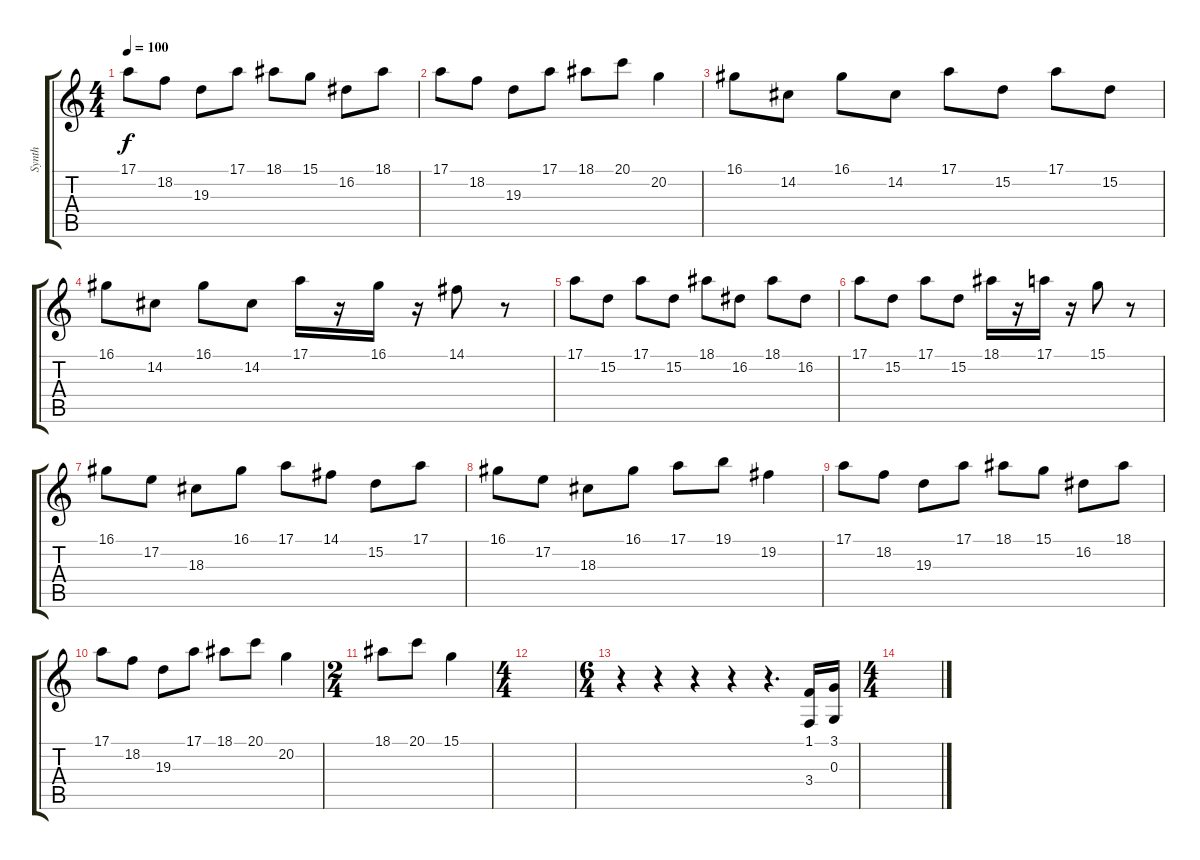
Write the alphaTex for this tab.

\track ("Synth" "Synth") {instrument lead5charang}
\staff {score tabs}
\tuning (E4 B3 G3 D3 A2 E2) {hide}
\ts (4 4)
\tempo 100
\clef g2
\ks c
17.1.8{dy f} 18.2.8 19.3.8 17.1.8 18.1.8 15.1.8 16.2.8 18.1.8 |
17.1.8 18.2.8 19.3.8 17.1.8 18.1.8 20.1.8 20.2.4 |
16.1.8 14.2.8 16.1.8 14.2.8 17.1.8 15.2.8 17.1.8 15.2.8 |
16.1.8 14.2.8 16.1.8 14.2.8 17.1.16 r.16 16.1.16 r.16 14.1.8 r.8 |
17.1.8 15.2.8 17.1.8 15.2.8 18.1.8 16.2.8 18.1.8 16.2.8 |
17.1.8 15.2.8 17.1.8 15.2.8 18.1.16 r.16 17.1.16 r.16 15.1.8 r.8 |
16.1.8 17.2.8 18.3.8 16.1.8 17.1.8 14.1.8 15.2.8 17.1.8 |
16.1.8 17.2.8 18.3.8 16.1.8 17.1.8 19.1.8 19.2.4 |
17.1.8 18.2.8 19.3.8 17.1.8 18.1.8 15.1.8 16.2.8 18.1.8 |
17.1.8 18.2.8 19.3.8 17.1.8 18.1.8 20.1.8 20.2.4 |
\ts (2 4)
18.1.8 20.1.8 15.1.4 |
\ts (4 4)
|
\ts (6 4)
r.4 r.4 r.4 r.4 r.4{d} (1.1 3.4).16 (3.1 0.3).16 |
\ts (4 4)
